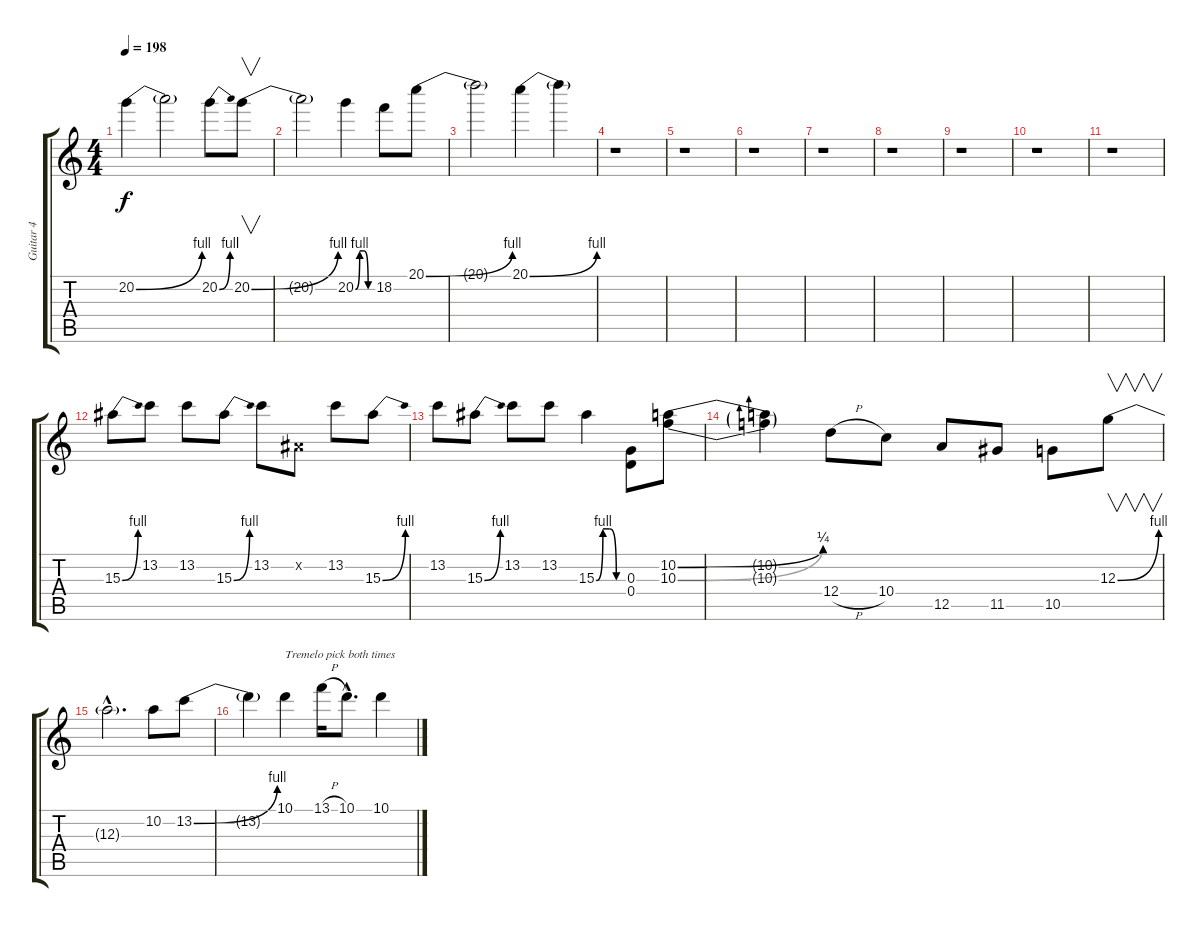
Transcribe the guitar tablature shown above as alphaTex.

\track ("Guitar 4" "Guitar 4") {instrument overdrivenguitar}
\staff {score tabs}
\tuning (E4 B3 G3 D3 A2 E2) {hide}
\ts (4 4)
\tempo 198
\clef g2
\ks c
20.2{be (bend 0 0 60 4)}.4{dy f} 20.2{t}.2 20.2{be (bend 0 0 60 4)}.8 20.2{be (bend 0 0 60 4)}.8{v} |
20.2{t}.2 20.2{be (custom 0 0 15 4 30 4 45 0 60 0)}.4 18.2.8 20.1{be (bend 0 0 60 4)}.8 |
20.1{t}.2 20.1{be (bend 0 0 60 4)}.4 20.1{t}.4 |
r.1 |
r.1 |
r.1 |
r.1 |
r.1 |
r.1 |
r.1 |
r.1 |
15.3{be (bend 0 0 60 4)}.8 13.2.8 13.2.8 15.3{be (bend 0 0 60 4)}.8 13.2.8 -1.2{x}.8 13.2.8 15.3{be (bend 0 0 60 4)}.8 |
13.2.8 15.3{be (bend 0 0 60 4)}.8 13.2.8 13.2.8 15.3{be (custom 0 0 15 4 30 4 45 0 60 0)}.4 (0.3 0.4).8 (10.2{be (bend 0 0 60 1)} 10.3{be (bend 0 0 60 1)}).8 |
(10.2{t} 10.3{t}).4 12.4{h}.8 10.4.8 12.5.8 11.5.8 10.5.8 12.3{be (bend 0 0 60 4)}.8{v} |
12.3{hac t}.2{d} 10.2.8 13.2{be (bend 0 0 60 4)}.8 |
13.2{t}.4 10.1.4{txt "Tremelo pick both times"} 13.1{h}.16 10.1{hac}.8{d} 10.1.4
